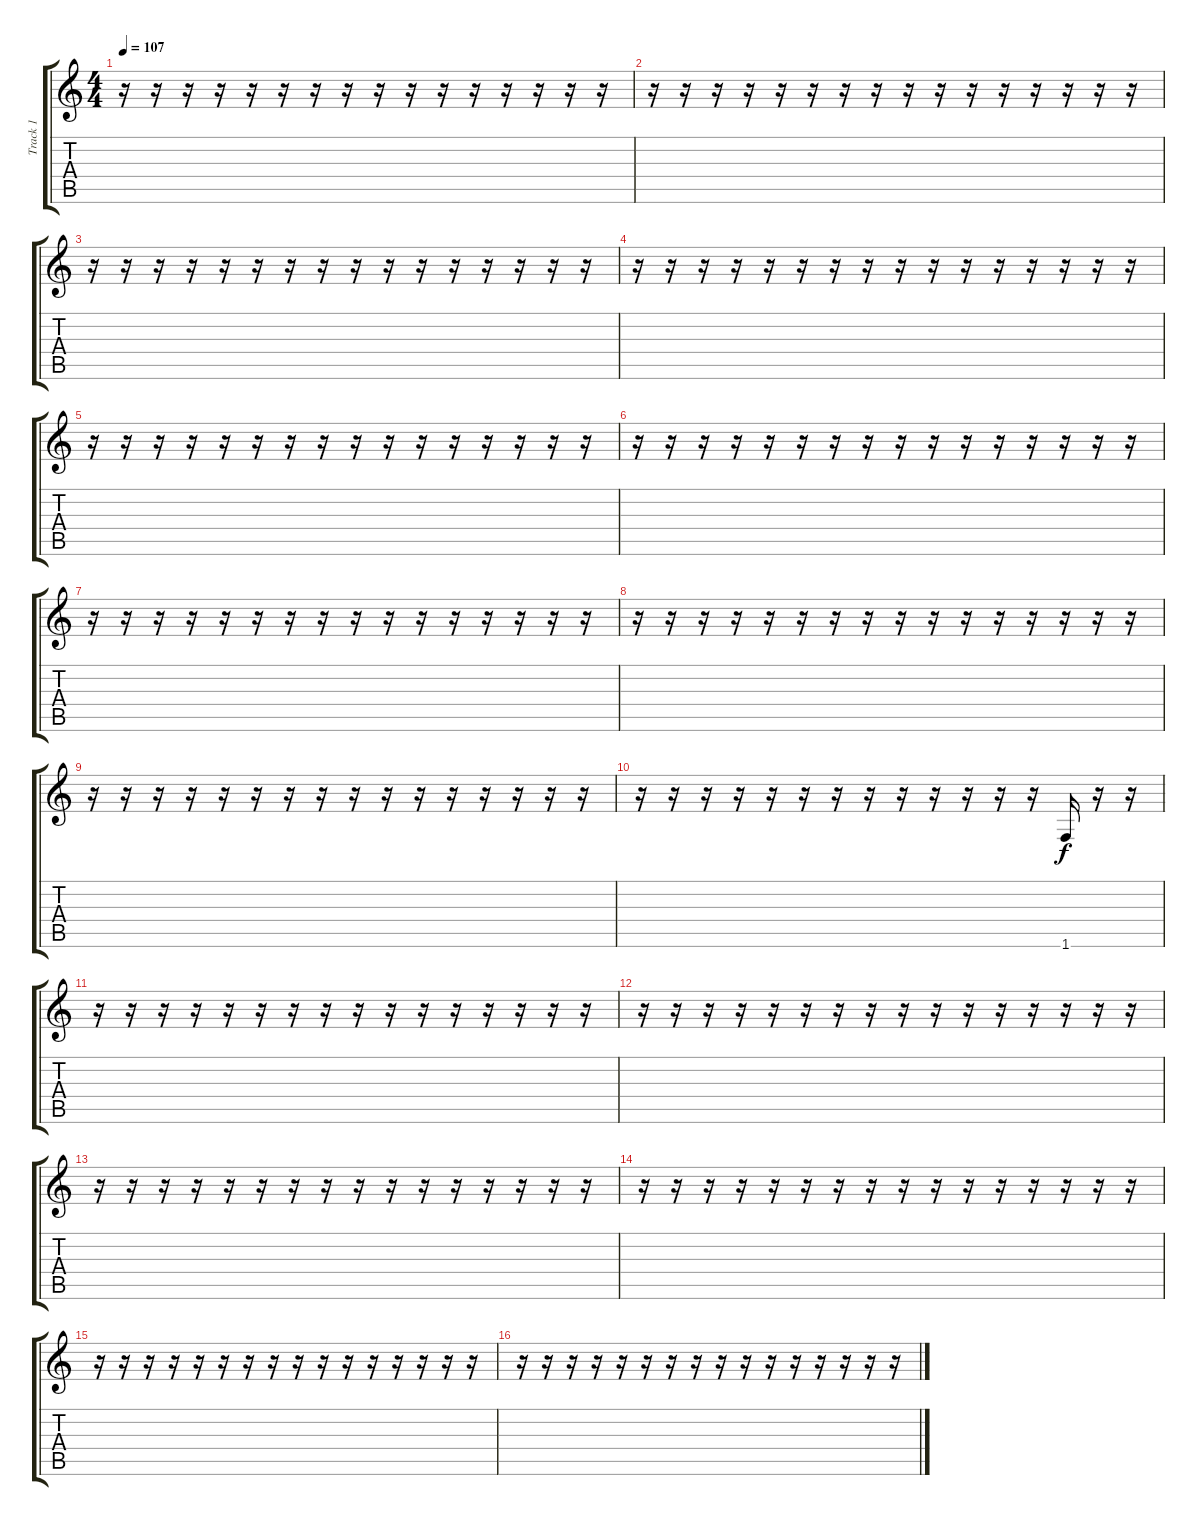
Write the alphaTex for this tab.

\track ("Track 1" "Track 1") {instrument synthbass2}
\staff {score tabs}
\tuning (E4 B3 G3 D3 A2 E2) {hide}
\ts (4 4)
\tempo 107
\clef g2
\ks c
r.16{dy f} r.16 r.16 r.16 r.16 r.16 r.16 r.16 r.16 r.16 r.16 r.16 r.16 r.16 r.16 r.16 |
r.16 r.16 r.16 r.16 r.16 r.16 r.16 r.16 r.16 r.16 r.16 r.16 r.16 r.16 r.16 r.16 |
r.16 r.16 r.16 r.16 r.16 r.16 r.16 r.16 r.16 r.16 r.16 r.16 r.16 r.16 r.16 r.16 |
r.16 r.16 r.16 r.16 r.16 r.16 r.16 r.16 r.16 r.16 r.16 r.16 r.16 r.16 r.16 r.16 |
r.16 r.16 r.16 r.16 r.16 r.16 r.16 r.16 r.16 r.16 r.16 r.16 r.16 r.16 r.16 r.16 |
r.16 r.16 r.16 r.16 r.16 r.16 r.16 r.16 r.16 r.16 r.16 r.16 r.16 r.16 r.16 r.16 |
r.16 r.16 r.16 r.16 r.16 r.16 r.16 r.16 r.16 r.16 r.16 r.16 r.16 r.16 r.16 r.16 |
r.16 r.16 r.16 r.16 r.16 r.16 r.16 r.16 r.16 r.16 r.16 r.16 r.16 r.16 r.16 r.16 |
r.16 r.16 r.16 r.16 r.16 r.16 r.16 r.16 r.16 r.16 r.16 r.16 r.16 r.16 r.16 r.16 |
r.16 r.16 r.16 r.16 r.16 r.16 r.16 r.16 r.16 r.16 r.16 r.16 r.16 1.6.16 r.16 r.16 |
r.16 r.16 r.16 r.16 r.16 r.16 r.16 r.16 r.16 r.16 r.16 r.16 r.16 r.16 r.16 r.16 |
r.16 r.16 r.16 r.16 r.16 r.16 r.16 r.16 r.16 r.16 r.16 r.16 r.16 r.16 r.16 r.16 |
r.16 r.16 r.16 r.16 r.16 r.16 r.16 r.16 r.16 r.16 r.16 r.16 r.16 r.16 r.16 r.16 |
r.16 r.16 r.16 r.16 r.16 r.16 r.16 r.16 r.16 r.16 r.16 r.16 r.16 r.16 r.16 r.16 |
r.16 r.16 r.16 r.16 r.16 r.16 r.16 r.16 r.16 r.16 r.16 r.16 r.16 r.16 r.16 r.16 |
r.16 r.16 r.16 r.16 r.16 r.16 r.16 r.16 r.16 r.16 r.16 r.16 r.16 r.16 r.16 r.16
